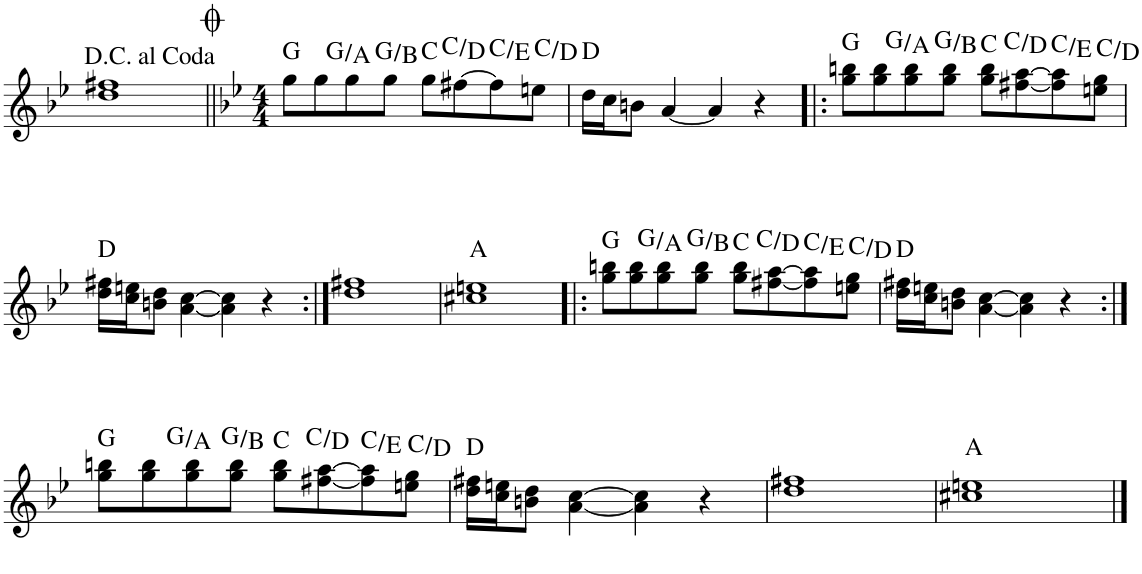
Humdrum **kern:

**kern	**harte
*part1	*part1
*staff1	*
*I"Piano	*
*I'Pno.	*
!!LO:PB:g=z
*clefG2	*
*k[b-e-]	*
*M4/4	*
=46	=46
1dd 1ff#X	.
=47||	=47||
*k[b-e-]	*
*M4/4	*
8gg\L	G:maj
8gg\	.
8gg\	G:maj/2
8gg\J	G:maj/3
8gg\L	C:maj
[8ff#X\	C:maj/2
8ff#\]	C:maj/3
8een\J	C:maj/2
=48	=48
16dd\LL	D:maj
16cc\J	.
8bn\J	.
[4a/	.
4a/]	.
4r	.
=49!|:	=49!|:
8gg\ 8bbn\L	G:maj
8gg\ 8bb\	.
8gg\ 8bb\	G:maj/2
8gg\ 8bb\J	G:maj/3
8gg\ 8bb\L	C:maj
[8ff#X\ [8aa\	C:maj/2
8ff#\] 8aa\]	C:maj/3
8een\ 8gg\J	C:maj/2
!!LO:LB:g=z
=50	=50
16dd\ 16ff#X\LL	D:maj
16cc\ 16een\J	.
8bn\ 8dd\J	.
[4a\ [4cc\	.
4a\] 4cc\]	.
4r	.
=51:|!	=51:|!
1dd 1ff#X	.
=52	=52
1cc#X 1een	A:maj
=53!|:	=53!|:
8gg\ 8bbn\L	G:maj
8gg\ 8bb\	.
8gg\ 8bb\	G:maj/2
8gg\ 8bb\J	G:maj/3
8gg\ 8bb\L	C:maj
[8ff#X\ [8aa\	C:maj/2
8ff#\] 8aa\]	C:maj/3
8een\ 8gg\J	C:maj/2
=54	=54
16dd\ 16ff#X\LL	D:maj
16cc\ 16een\J	.
8bn\ 8dd\J	.
[4a\ [4cc\	.
4a\] 4cc\]	.
4r	.
!!LO:LB:g=z
=55:|!	=55:|!
8gg\ 8bbn\L	G:maj
8gg\ 8bb\	.
8gg\ 8bb\	G:maj/2
8gg\ 8bb\J	G:maj/3
8gg\ 8bb\L	C:maj
[8ff#X\ [8aa\	C:maj/2
8ff#\] 8aa\]	C:maj/3
8een\ 8gg\J	C:maj/2
=56	=56
16dd\ 16ff#X\LL	D:maj
16cc\ 16een\J	.
8bn\ 8dd\J	.
[4a\ [4cc\	.
4a\] 4cc\]	.
4r	.
=57	=57
1dd 1ff#X	.
=58	=58
1cc#X 1een	A:maj
==	==
*-	*-
